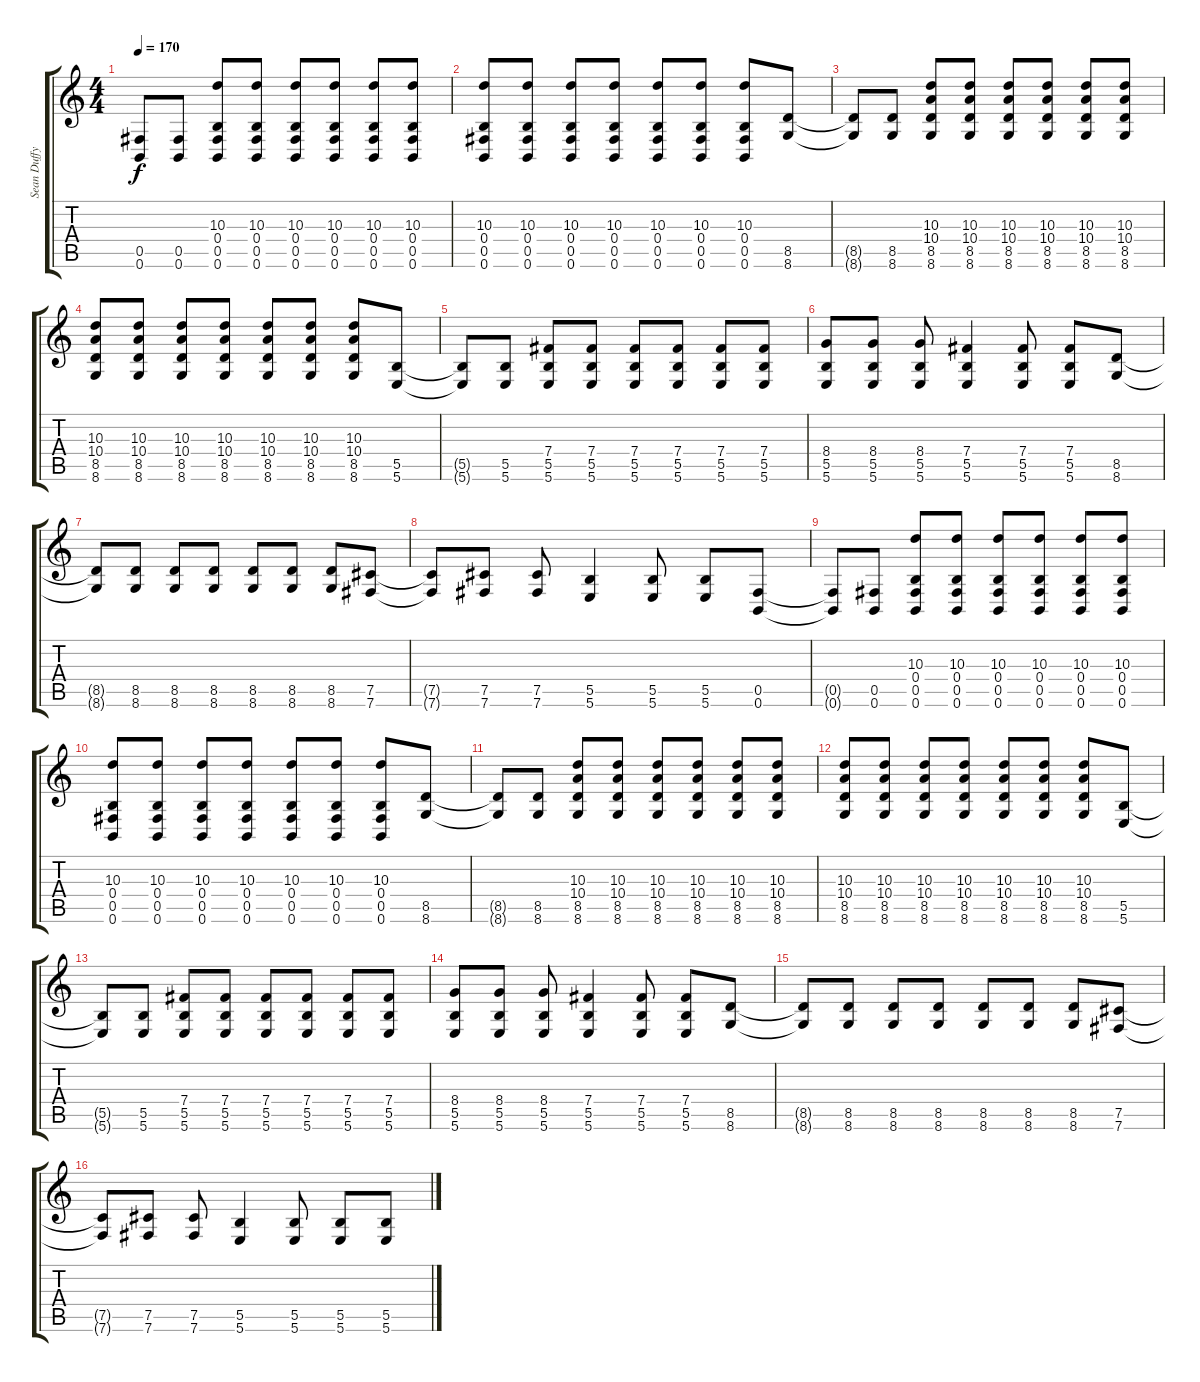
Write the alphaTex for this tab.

\track ("Sean Duffy" "Sean Duffy") {instrument distortionguitar}
\staff {score tabs}
\tuning (Db4 Ab3 E3 B2 Gb2 B1) {hide}
\ts (4 4)
\tempo 170
\clef g2
\ks c
(0.5{t} 0.6{t}).8{dy f} (0.5 0.6).8 (10.3 0.4 0.5 0.6).8 (10.3 0.4 0.5 0.6).8 (10.3 0.4 0.5 0.6).8 (10.3 0.4 0.5 0.6).8 (10.3 0.4 0.5 0.6).8 (10.3 0.4 0.5 0.6).8 |
(10.3 0.4 0.5 0.6).8 (10.3 0.4 0.5 0.6).8 (10.3 0.4 0.5 0.6).8 (10.3 0.4 0.5 0.6).8 (10.3 0.4 0.5 0.6).8 (10.3 0.4 0.5 0.6).8 (10.3 0.4 0.5 0.6).8 (8.5 8.6).8 |
(8.5{t} 8.6{t}).8 (8.5 8.6).8 (10.3 10.4 8.5 8.6).8 (10.3 10.4 8.5 8.6).8 (10.3 10.4 8.5 8.6).8 (10.3 10.4 8.5 8.6).8 (10.3 10.4 8.5 8.6).8 (10.3 10.4 8.5 8.6).8 |
(10.3 10.4 8.5 8.6).8 (10.3 10.4 8.5 8.6).8 (10.3 10.4 8.5 8.6).8 (10.3 10.4 8.5 8.6).8 (10.3 10.4 8.5 8.6).8 (10.3 10.4 8.5 8.6).8 (10.3 10.4 8.5 8.6).8 (5.5 5.6).8 |
(5.5{t} 5.6{t}).8 (5.5 5.6).8 (7.4 5.5 5.6).8 (7.4 5.5 5.6).8 (7.4 5.5 5.6).8 (7.4 5.5 5.6).8 (7.4 5.5 5.6).8 (7.4 5.5 5.6).8 |
(8.4 5.5 5.6).8 (8.4 5.5 5.6).8 (8.4 5.5 5.6).8 (7.4 5.5 5.6).4 (7.4 5.5 5.6).8 (7.4 5.5 5.6).8 (8.5 8.6).8 |
(8.5{t} 8.6{t}).8 (8.5 8.6).8 (8.5 8.6).8 (8.5 8.6).8 (8.5 8.6).8 (8.5 8.6).8 (8.5 8.6).8 (7.5 7.6).8 |
(7.5{t} 7.6{t}).8 (7.5 7.6).8 (7.5 7.6).8 (5.5 5.6).4 (5.5 5.6).8 (5.5 5.6).8 (0.5 0.6).8 |
(0.5{t} 0.6{t}).8 (0.5 0.6).8 (10.3 0.4 0.5 0.6).8 (10.3 0.4 0.5 0.6).8 (10.3 0.4 0.5 0.6).8 (10.3 0.4 0.5 0.6).8 (10.3 0.4 0.5 0.6).8 (10.3 0.4 0.5 0.6).8 |
(10.3 0.4 0.5 0.6).8 (10.3 0.4 0.5 0.6).8 (10.3 0.4 0.5 0.6).8 (10.3 0.4 0.5 0.6).8 (10.3 0.4 0.5 0.6).8 (10.3 0.4 0.5 0.6).8 (10.3 0.4 0.5 0.6).8 (8.5 8.6).8 |
(8.5{t} 8.6{t}).8 (8.5 8.6).8 (10.3 10.4 8.5 8.6).8 (10.3 10.4 8.5 8.6).8 (10.3 10.4 8.5 8.6).8 (10.3 10.4 8.5 8.6).8 (10.3 10.4 8.5 8.6).8 (10.3 10.4 8.5 8.6).8 |
(10.3 10.4 8.5 8.6).8 (10.3 10.4 8.5 8.6).8 (10.3 10.4 8.5 8.6).8 (10.3 10.4 8.5 8.6).8 (10.3 10.4 8.5 8.6).8 (10.3 10.4 8.5 8.6).8 (10.3 10.4 8.5 8.6).8 (5.5 5.6).8 |
(5.5{t} 5.6{t}).8 (5.5 5.6).8 (7.4 5.5 5.6).8 (7.4 5.5 5.6).8 (7.4 5.5 5.6).8 (7.4 5.5 5.6).8 (7.4 5.5 5.6).8 (7.4 5.5 5.6).8 |
(8.4 5.5 5.6).8 (8.4 5.5 5.6).8 (8.4 5.5 5.6).8 (7.4 5.5 5.6).4 (7.4 5.5 5.6).8 (7.4 5.5 5.6).8 (8.5 8.6).8 |
(8.5{t} 8.6{t}).8 (8.5 8.6).8 (8.5 8.6).8 (8.5 8.6).8 (8.5 8.6).8 (8.5 8.6).8 (8.5 8.6).8 (7.5 7.6).8 |
(7.5{t} 7.6{t}).8 (7.5 7.6).8 (7.5 7.6).8 (5.5 5.6).4 (5.5 5.6).8 (5.5 5.6).8 (5.5 5.6).8
